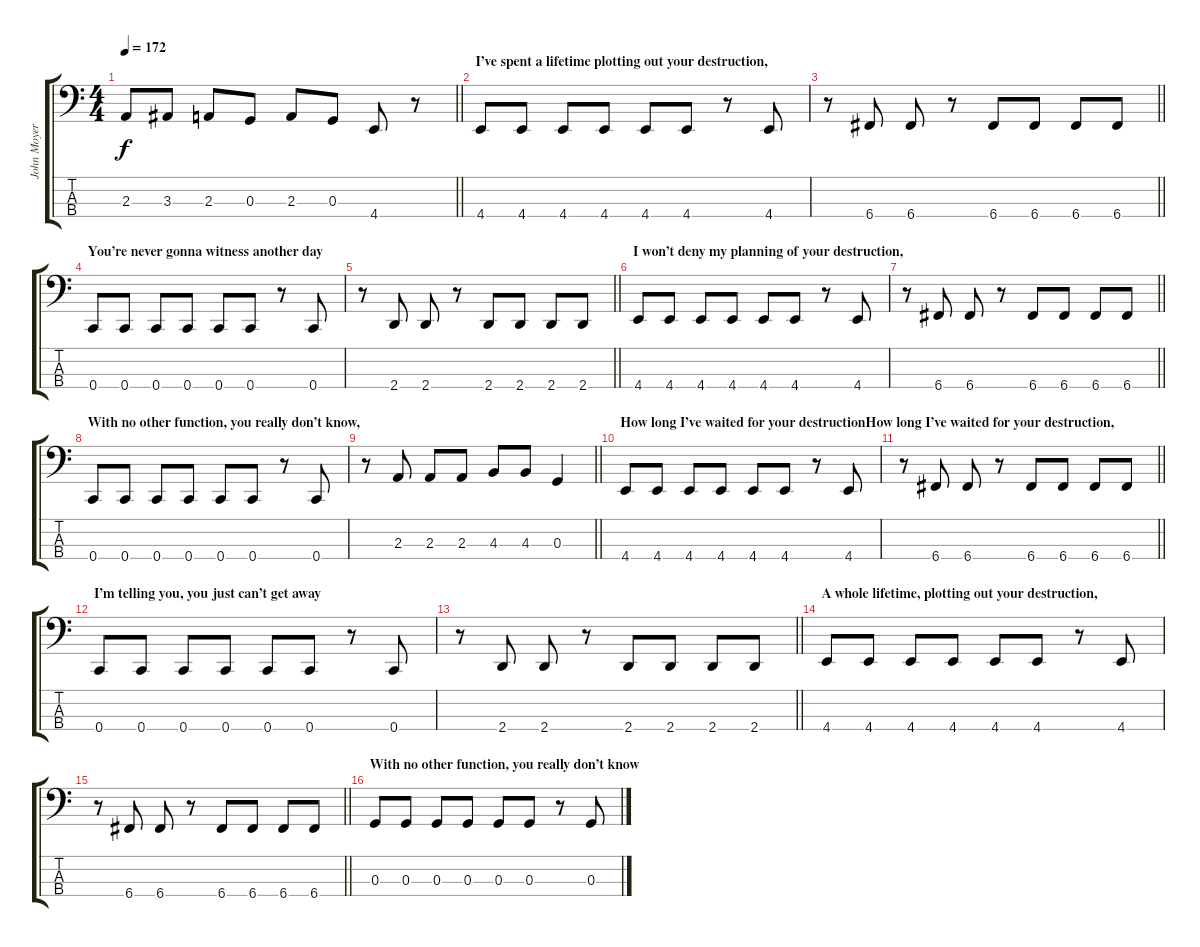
\track ("John Moyer - Bass" "John Moyer") {instrument electricbassfinger}
\staff {score tabs}
\tuning (F2 C2 G1 C1) {hide}
\ts (4 4)
\tempo 172
\clef f4
\barLineRight lightlight
\ks c
2.3{t}.8{dy f} 3.3.8 2.3.8 0.3.8 2.3.8 0.3.8 4.4.8 r.8 |
\section ("" "I’ve spent a lifetime plotting out your destruction,")
4.4.8 4.4.8 4.4.8 4.4.8 4.4.8 4.4.8 r.8 4.4.8 |
\barLineRight lightlight
r.8 6.4.8 6.4.8 r.8 6.4.8 6.4.8 6.4.8 6.4.8 |
\section ("" "You’re never gonna witness another day")
0.4.8 0.4.8 0.4.8 0.4.8 0.4.8 0.4.8 r.8 0.4.8 |
\barLineRight lightlight
r.8 2.4.8 2.4.8 r.8 2.4.8 2.4.8 2.4.8 2.4.8 |
\section ("" "I won’t deny my planning of your destruction,")
4.4.8 4.4.8 4.4.8 4.4.8 4.4.8 4.4.8 r.8 4.4.8 |
\barLineRight lightlight
r.8 6.4.8 6.4.8 r.8 6.4.8 6.4.8 6.4.8 6.4.8 |
\section ("" "With no other function, you really don’t know,")
0.4.8 0.4.8 0.4.8 0.4.8 0.4.8 0.4.8 r.8 0.4.8 |
\barLineRight lightlight
r.8 2.3.8 2.3.8 2.3.8 4.3.8 4.3.8 0.3.4 |
\section ("" "How long I’ve waited for your destructionHow long I’ve waited for your destruction,")
4.4.8 4.4.8 4.4.8 4.4.8 4.4.8 4.4.8 r.8 4.4.8 |
\barLineRight lightlight
r.8 6.4.8 6.4.8 r.8 6.4.8 6.4.8 6.4.8 6.4.8 |
\section ("" "I’m telling you, you just can’t get away")
0.4.8 0.4.8 0.4.8 0.4.8 0.4.8 0.4.8 r.8 0.4.8 |
\barLineRight lightlight
r.8 2.4.8 2.4.8 r.8 2.4.8 2.4.8 2.4.8 2.4.8 |
\section ("" "A whole lifetime, plotting out your destruction,")
4.4.8 4.4.8 4.4.8 4.4.8 4.4.8 4.4.8 r.8 4.4.8 |
\barLineRight lightlight
r.8 6.4.8 6.4.8 r.8 6.4.8 6.4.8 6.4.8 6.4.8 |
\section ("" "With no other function, you really don’t know")
0.3.8 0.3.8 0.3.8 0.3.8 0.3.8 0.3.8 r.8 0.3.8
